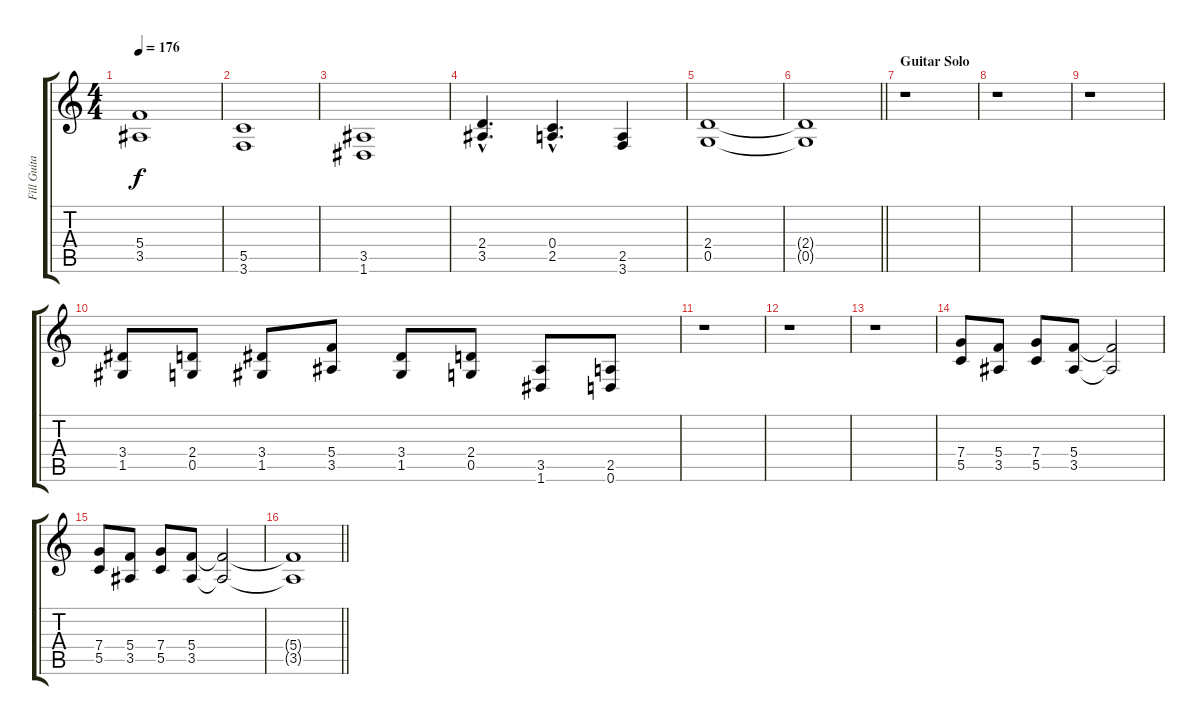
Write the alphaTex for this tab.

\track ("Fill Guitar 1" "Fill Guita") {instrument distortionguitar}
\staff {score tabs}
\tuning (D4 A3 F3 C3 G2 D2) {hide}
\ts (4 4)
\tempo 176
\clef g2
\ks c
(5.4 3.5).1{dy f} |
(5.5 3.6).1 |
(3.5 1.6).1 |
(2.4{hac} 3.5{hac}).4{d} (0.4{hac} 2.5{hac}).4{d} (2.5 3.6).4 |
(2.4 0.5).1 |
\barLineRight lightlight
(2.4{t} 0.5{t}).1 |
\section ("" "Guitar Solo")
r.1 |
r.1 |
r.1 |
(3.4 1.5).8 (2.4 0.5).8 (3.4 1.5).8 (5.4 3.5).8 (3.4 1.5).8 (2.4 0.5).8 (3.5 1.6).8 (2.5 0.6).8 |
r.1 |
r.1 |
r.1 |
(7.4 5.5).8 (5.4 3.5).8 (7.4 5.5).8 (5.4 3.5).8 (5.4{t} 3.5{t}).2 |
(7.4 5.5).8 (5.4 3.5).8 (7.4 5.5).8 (5.4 3.5).8 (5.4{t} 3.5{t}).2 |
\barLineRight lightlight
(5.4{t} 3.5{t}).1
